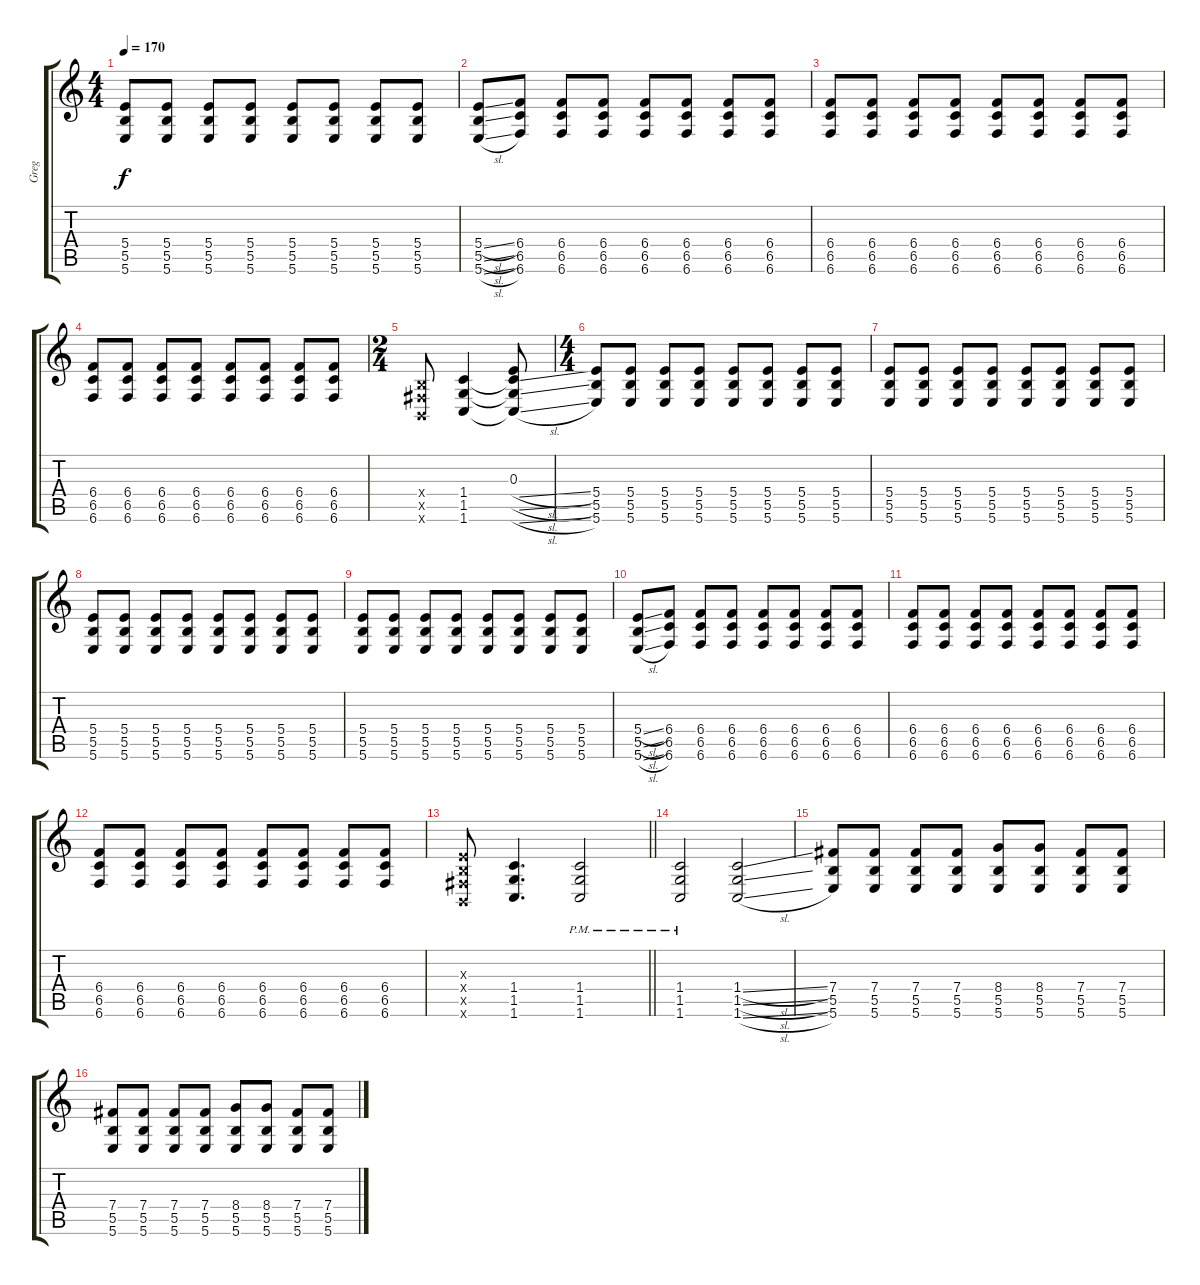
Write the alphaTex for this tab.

\track ("Greg" "Greg") {instrument distortionguitar}
\staff {score tabs}
\tuning (Db4 Ab3 E3 B2 Gb2 B1) {hide}
\ts (4 4)
\tempo 170
\clef g2
\ks c
(5.4 5.5 5.6).8{dy f} (5.4 5.5 5.6).8 (5.4 5.5 5.6).8 (5.4 5.5 5.6).8 (5.4 5.5 5.6).8 (5.4 5.5 5.6).8 (5.4 5.5 5.6).8 (5.4 5.5 5.6).8 |
(5.4{sl} 5.5{sl} 5.6{sl}).8 (6.4 6.5 6.6).8 (6.4 6.5 6.6).8 (6.4 6.5 6.6).8 (6.4 6.5 6.6).8 (6.4 6.5 6.6).8 (6.4 6.5 6.6).8 (6.4 6.5 6.6).8 |
(6.4 6.5 6.6).8 (6.4 6.5 6.6).8 (6.4 6.5 6.6).8 (6.4 6.5 6.6).8 (6.4 6.5 6.6).8 (6.4 6.5 6.6).8 (6.4 6.5 6.6).8 (6.4 6.5 6.6).8 |
(6.4 6.5 6.6).8 (6.4 6.5 6.6).8 (6.4 6.5 6.6).8 (6.4 6.5 6.6).8 (6.4 6.5 6.6).8 (6.4 6.5 6.6).8 (6.4 6.5 6.6).8 (6.4 6.5 6.6).8 |
\ts (2 4)
(0.4{x} 0.5{x} 0.6{x}).8 (1.4 1.5 1.6).4 (0.3 1.4{sl t} 1.5{sl t} 1.6{sl t}).8 |
\ts (4 4)
(5.4 5.5 5.6).8 (5.4 5.5 5.6).8 (5.4 5.5 5.6).8 (5.4 5.5 5.6).8 (5.4 5.5 5.6).8 (5.4 5.5 5.6).8 (5.4 5.5 5.6).8 (5.4 5.5 5.6).8 |
(5.4 5.5 5.6).8 (5.4 5.5 5.6).8 (5.4 5.5 5.6).8 (5.4 5.5 5.6).8 (5.4 5.5 5.6).8 (5.4 5.5 5.6).8 (5.4 5.5 5.6).8 (5.4 5.5 5.6).8 |
(5.4 5.5 5.6).8 (5.4 5.5 5.6).8 (5.4 5.5 5.6).8 (5.4 5.5 5.6).8 (5.4 5.5 5.6).8 (5.4 5.5 5.6).8 (5.4 5.5 5.6).8 (5.4 5.5 5.6).8 |
(5.4 5.5 5.6).8 (5.4 5.5 5.6).8 (5.4 5.5 5.6).8 (5.4 5.5 5.6).8 (5.4 5.5 5.6).8 (5.4 5.5 5.6).8 (5.4 5.5 5.6).8 (5.4 5.5 5.6).8 |
(5.4{sl} 5.5{sl} 5.6{sl}).8 (6.4 6.5 6.6).8 (6.4 6.5 6.6).8 (6.4 6.5 6.6).8 (6.4 6.5 6.6).8 (6.4 6.5 6.6).8 (6.4 6.5 6.6).8 (6.4 6.5 6.6).8 |
(6.4 6.5 6.6).8 (6.4 6.5 6.6).8 (6.4 6.5 6.6).8 (6.4 6.5 6.6).8 (6.4 6.5 6.6).8 (6.4 6.5 6.6).8 (6.4 6.5 6.6).8 (6.4 6.5 6.6).8 |
(6.4 6.5 6.6).8 (6.4 6.5 6.6).8 (6.4 6.5 6.6).8 (6.4 6.5 6.6).8 (6.4 6.5 6.6).8 (6.4 6.5 6.6).8 (6.4 6.5 6.6).8 (6.4 6.5 6.6).8 |
\barLineRight lightlight
(0.3{x} 0.4{x} 0.5{x} 0.6{x}).8 (1.4 1.5 1.6).4{d} (1.4{pm} 1.5{pm} 1.6{pm}).2 |
(1.4{pm} 1.5{pm} 1.6{pm}).2 (1.4{sl} 1.5{sl} 1.6{sl}).2 |
(7.4 5.5 5.6).8 (7.4 5.5 5.6).8 (7.4 5.5 5.6).8 (7.4 5.5 5.6).8 (8.4 5.5 5.6).8 (8.4 5.5 5.6).8 (7.4 5.5 5.6).8 (7.4 5.5 5.6).8 |
(7.4 5.5 5.6).8 (7.4 5.5 5.6).8 (7.4 5.5 5.6).8 (7.4 5.5 5.6).8 (8.4 5.5 5.6).8 (8.4 5.5 5.6).8 (7.4 5.5 5.6).8 (7.4 5.5 5.6).8
